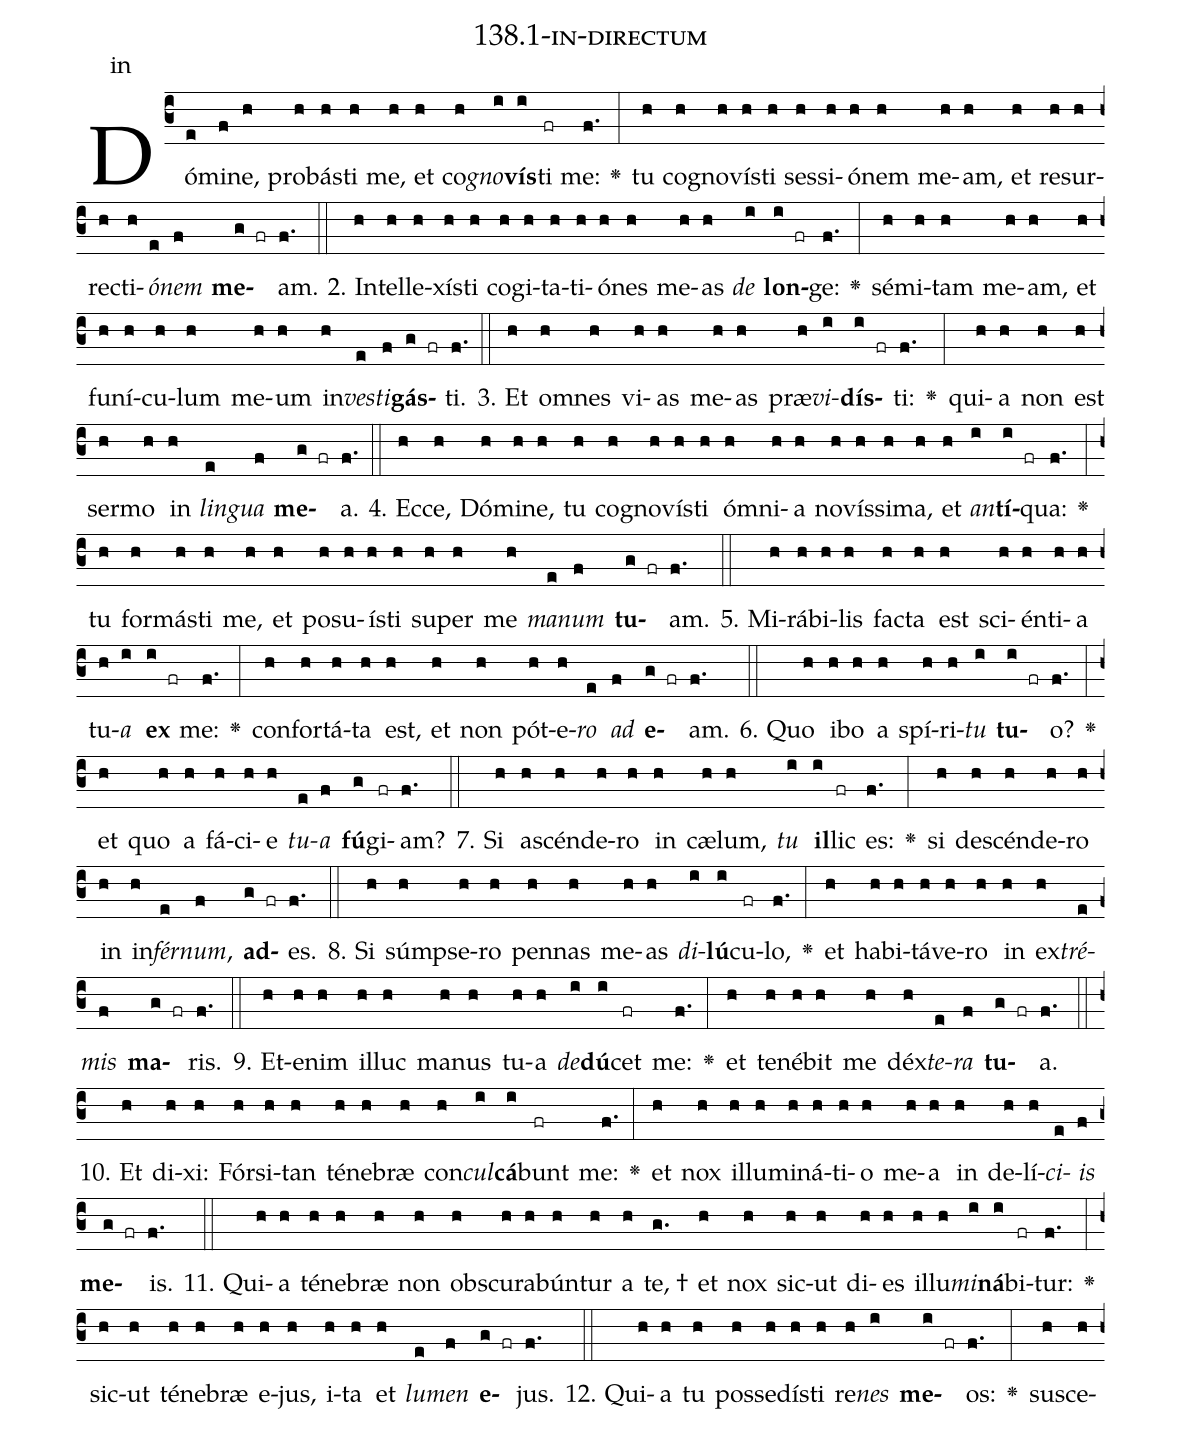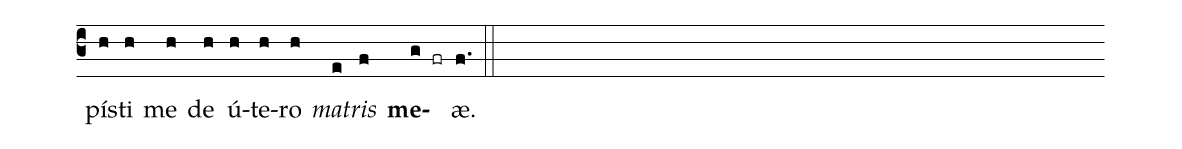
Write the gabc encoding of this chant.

name: 138.1-in-directum;
annotation: in;
%%
(c3)Dó(e)mi(f)ne,(h) pro(h)bás(h)ti(h) me,(h) et(h) co(h)<i>gno</i>(i)<b>vís</b>(i)ti(fr) me:(f.) <v>\greheightstar</v>(:) tu(h) co(h)gno(h)vís(h)ti(h) ses(h)si(h)ó(h)nem(h) me(h)am,(h) et(h) re(h)sur(h)rec(h)ti(h)<i>ó</i>(e)<i>nem</i>(f) <b>me</b>(g fr)am.(f.) (::)
2. In(h)tel(h)le(h)xís(h)ti(h) co(h)gi(h)ta(h)ti(h)ó(h)nes(h) me(h)as(h) <i>de</i>(i) <b>lon</b>(i fr)ge:(f.) <v>\greheightstar</v>(:) sé(h)mi(h)tam(h) me(h)am,(h) et(h) fu(h)ní(h)cu(h)lum(h) me(h)um(h) in(h)<i>ves</i>(e)<i>ti</i>(f)<b>gás</b>(g fr)ti.(f.) (::)
3. Et(h) om(h)nes(h) vi(h)as(h) me(h)as(h) præ(h)<i>vi</i>(i)<b>dís</b>(i fr)ti:(f.) <v>\greheightstar</v>(:) qui(h)a(h) non(h) est(h) ser(h)mo(h) in(h) <i>lin</i>(e)<i>gua</i>(f) <b>me</b>(g fr)a.(f.) (::)
4. Ec(h)ce,(h) Dó(h)mi(h)ne,(h) tu(h) co(h)gno(h)vís(h)ti(h) óm(h)ni(h)a(h) no(h)vís(h)si(h)ma,(h) et(h) <i>an</i>(i)<b>tí</b>(i fr)qua:(f.) <v>\greheightstar</v>(:) tu(h) for(h)más(h)ti(h) me,(h) et(h) po(h)su(h)ís(h)ti(h) su(h)per(h) me(h) <i>ma</i>(e)<i>num</i>(f) <b>tu</b>(g fr)am.(f.) (::)
5. Mi(h)rá(h)bi(h)lis(h) fac(h)ta(h) est(h) sci(h)én(h)ti(h)a(h) tu(h)<i>a</i>(i) <b>ex</b>(i fr) me:(f.) <v>\greheightstar</v>(:) con(h)for(h)tá(h)ta(h) est,(h) et(h) non(h) pót(h)e(h)<i>ro</i>(e) <i>ad</i>(f) <b>e</b>(g fr)am.(f.) (::)
6. Quo(h) i(h)bo(h) a(h) spí(h)ri(h)<i>tu</i>(i) <b>tu</b>(i fr)o?(f.) <v>\greheightstar</v>(:) et(h) quo(h) a(h) fá(h)ci(h)e(h) <i>tu</i>(e)<i>a</i>(f) <b>fú</b>(g)gi(fr)am?(f.) (::)
7. Si(h) a(h)scén(h)de(h)ro(h) in(h) cæ(h)lum,(h) <i>tu</i>(i) <b>il</b>(i)lic(fr) es:(f.) <v>\greheightstar</v>(:) si(h) de(h)scén(h)de(h)ro(h) in(h) in(h)<i>fér</i>(e)<i>num</i>,(f) <b>ad</b>(g fr)es.(f.) (::)
8. Si(h) súmp(h)se(h)ro(h) pen(h)nas(h) me(h)as(h) <i>di</i>(i)<b>lú</b>(i)cu(fr)lo,(f.) <v>\greheightstar</v>(:) et(h) ha(h)bi(h)tá(h)ve(h)ro(h) in(h) ex(h)<i>tré</i>(e)<i>mis</i>(f) <b>ma</b>(g fr)ris.(f.) (::)
9. Et(h)e(h)nim(h) il(h)luc(h) ma(h)nus(h) tu(h)a(h) <i>de</i>(i)<b>dú</b>(i)cet(fr) me:(f.) <v>\greheightstar</v>(:) et(h) te(h)né(h)bit(h) me(h) déx(h)<i>te</i>(e)<i>ra</i>(f) <b>tu</b>(g fr)a.(f.) (::)
10. Et(h) di(h)xi:(h) Fór(h)si(h)tan(h) té(h)ne(h)bræ(h) con(h)<i>cul</i>(i)<b>cá</b>(i)bunt(fr) me:(f.) <v>\greheightstar</v>(:) et(h) nox(h) il(h)lu(h)mi(h)ná(h)ti(h)o(h) me(h)a(h) in(h) de(h)lí(h)<i>ci</i>(e)<i>is</i>(f) <b>me</b>(g fr)is.(f.) (::)
11. Qui(h)a(h) té(h)ne(h)bræ(h) non(h) obs(h)cu(h)ra(h)bún(h)tur(h) a(h) te, †(g.) et(h) nox(h) sic(h)ut(h) di(h)es(h) il(h)lu(h)<i>mi</i>(i)<b>ná</b>(i)bi(fr)tur:(f.) <v>\greheightstar</v>(:) sic(h)ut(h) té(h)ne(h)bræ(h) e(h)jus,(h) i(h)ta(h) et(h) <i>lu</i>(e)<i>men</i>(f) <b>e</b>(g fr)jus.(f.) (::)
12. Qui(h)a(h) tu(h) pos(h)se(h)dís(h)ti(h) re(h)<i>nes</i>(i) <b>me</b>(i fr)os:(f.) <v>\greheightstar</v>(:) su(h)sce(h)pís(h)ti(h) me(h) de(h) ú(h)te(h)ro(h) <i>ma</i>(e)<i>tris</i>(f) <b>me</b>(g fr)æ.(f.) (::)
